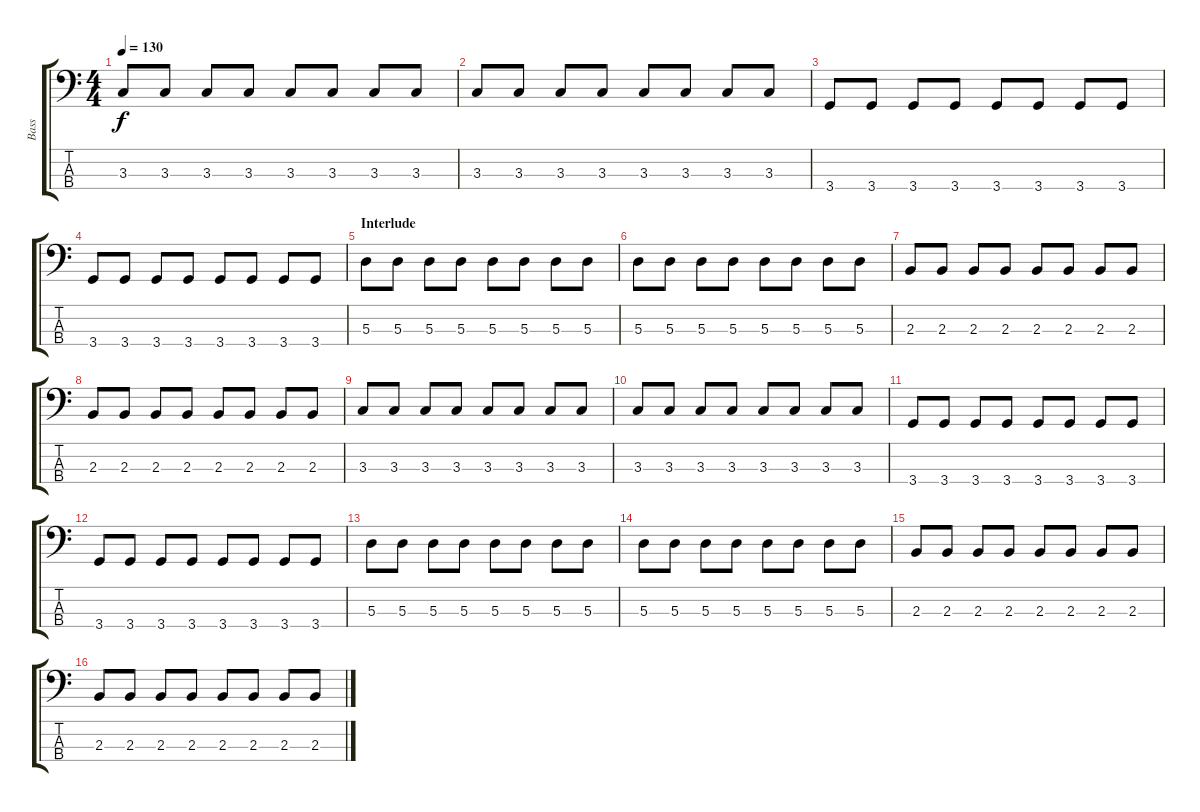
\track ("Bass" "Bass") {instrument electricbassfinger}
\staff {score tabs}
\tuning (G2 D2 A1 E1) {hide}
\ts (4 4)
\tempo 130
\clef f4
\ks c
3.3.8{dy f} 3.3.8 3.3.8 3.3.8 3.3.8 3.3.8 3.3.8 3.3.8 |
3.3.8 3.3.8 3.3.8 3.3.8 3.3.8 3.3.8 3.3.8 3.3.8 |
3.4.8 3.4.8 3.4.8 3.4.8 3.4.8 3.4.8 3.4.8 3.4.8 |
3.4.8 3.4.8 3.4.8 3.4.8 3.4.8 3.4.8 3.4.8 3.4.8 |
\section ("" "Interlude")
5.3.8 5.3.8 5.3.8 5.3.8 5.3.8 5.3.8 5.3.8 5.3.8 |
5.3.8 5.3.8 5.3.8 5.3.8 5.3.8 5.3.8 5.3.8 5.3.8 |
2.3.8 2.3.8 2.3.8 2.3.8 2.3.8 2.3.8 2.3.8 2.3.8 |
2.3.8 2.3.8 2.3.8 2.3.8 2.3.8 2.3.8 2.3.8 2.3.8 |
3.3.8 3.3.8 3.3.8 3.3.8 3.3.8 3.3.8 3.3.8 3.3.8 |
3.3.8 3.3.8 3.3.8 3.3.8 3.3.8 3.3.8 3.3.8 3.3.8 |
3.4.8 3.4.8 3.4.8 3.4.8 3.4.8 3.4.8 3.4.8 3.4.8 |
3.4.8 3.4.8 3.4.8 3.4.8 3.4.8 3.4.8 3.4.8 3.4.8 |
5.3.8 5.3.8 5.3.8 5.3.8 5.3.8 5.3.8 5.3.8 5.3.8 |
5.3.8 5.3.8 5.3.8 5.3.8 5.3.8 5.3.8 5.3.8 5.3.8 |
2.3.8 2.3.8 2.3.8 2.3.8 2.3.8 2.3.8 2.3.8 2.3.8 |
2.3.8 2.3.8 2.3.8 2.3.8 2.3.8 2.3.8 2.3.8 2.3.8
